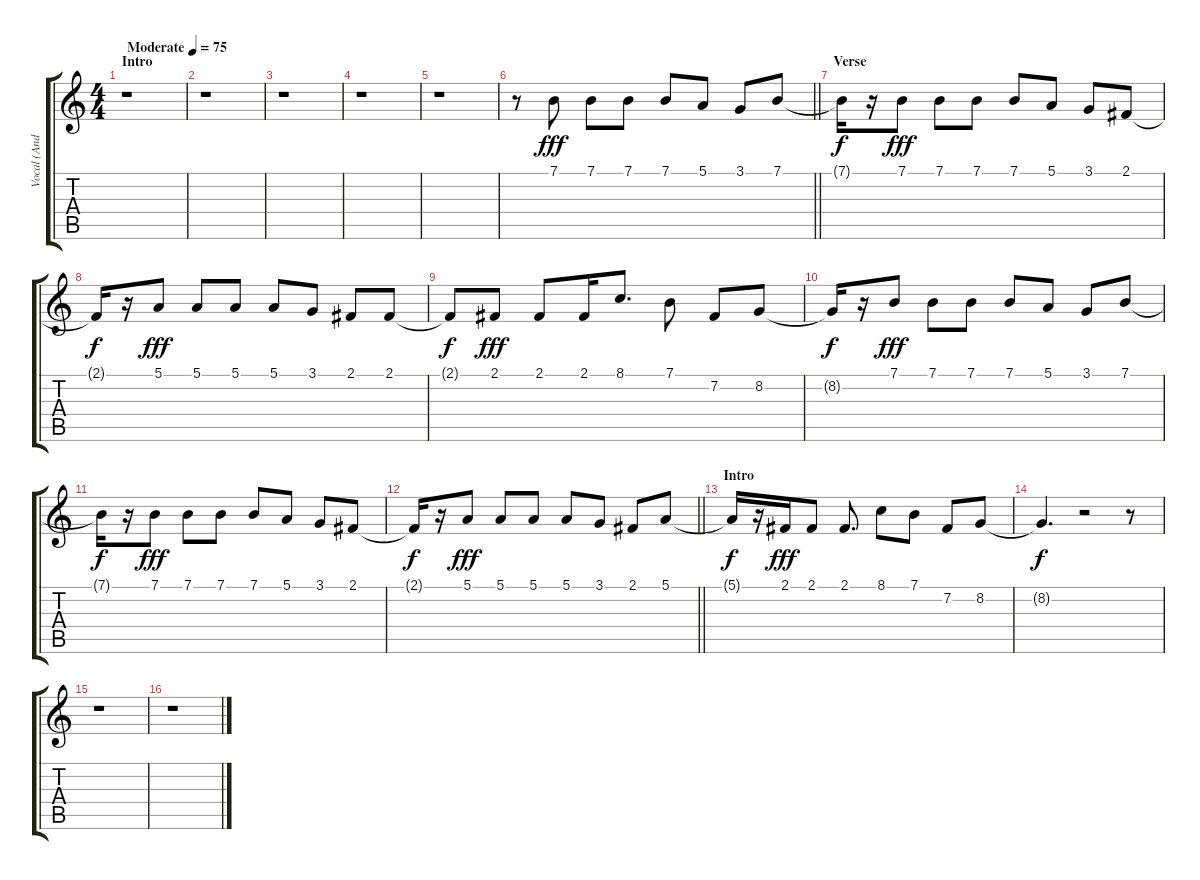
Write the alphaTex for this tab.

\track ("Vocal (Andhika)" "Vocal (And") {instrument voiceoohs}
\staff {score tabs}
\tuning (E4 B3 G3 D3 A2 E2) {hide}
\ts (4 4)
\section ("" "Intro")
\tempo (75 "Moderate")
\clef g2
\ks c
r.1{dy fff instrument voiceoohs} |
r.1 |
r.1 |
r.1 |
r.1 |
\barLineRight lightlight
r.8 7.1.8 7.1.8 7.1.8 7.1.8 5.1.8 3.1.8 7.1.8 |
\section ("" "Verse")
7.1{t}.16{dy f} r.16 7.1.8{dy fff} 7.1.8 7.1.8 7.1.8 5.1.8 3.1.8 2.1.8 |
2.1{t}.16{dy f} r.16 5.1.8{dy fff} 5.1.8 5.1.8 5.1.8 3.1.8 2.1.8 2.1.8 |
2.1{t}.8{dy f} 2.1.8{dy fff} 2.1.8 2.1.16 8.1.8{d} 7.1.8 7.2.8 8.2.8 |
8.2{t}.16{dy f} r.16 7.1.8{dy fff} 7.1.8 7.1.8 7.1.8 5.1.8 3.1.8 7.1.8 |
7.1{t}.16{dy f} r.16 7.1.8{dy fff} 7.1.8 7.1.8 7.1.8 5.1.8 3.1.8 2.1.8 |
\barLineRight lightlight
2.1{t}.16{dy f} r.16 5.1.8{dy fff} 5.1.8 5.1.8 5.1.8 3.1.8 2.1.8 5.1.8 |
\section ("" "Intro")
5.1{t}.16{dy f} r.16 2.1.16{dy fff} 2.1.8 2.1.8{d} 8.1.8 7.1.8 7.2.8 8.2.8 |
8.2{t}.4{d dy f} r.2 r.8 |
r.1 |
r.1
